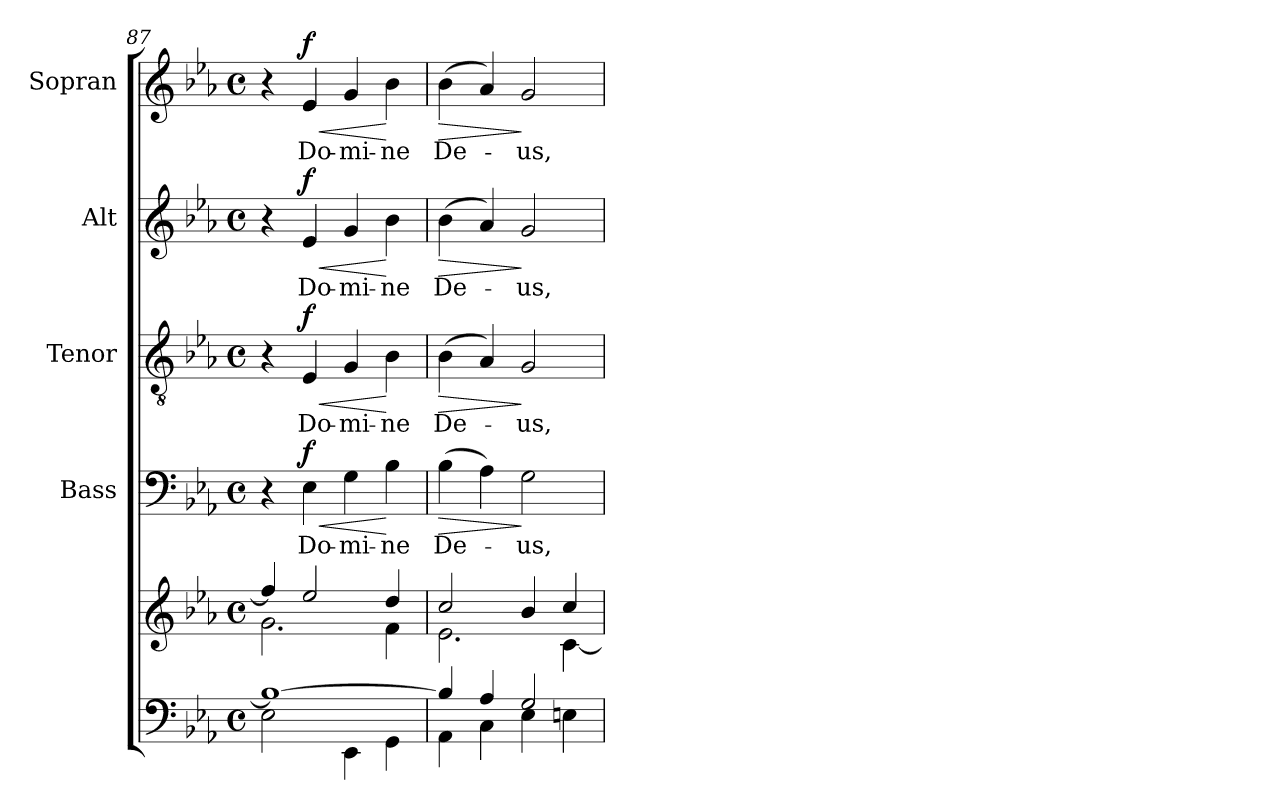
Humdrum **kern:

**kern	**kern	**kern	**text	**dynam	**kern	**text	**dynam	**kern	**text	**dynam	**kern	**text	**dynam
*part5	*part5	*part4	*part4	*part4	*part3	*part3	*part3	*part2	*part2	*part2	*part1	*part1	*part1
*staff6	*staff5	*staff4	*staff4	*staff4	*staff3	*staff3	*staff3	*staff2	*staff2	*staff2	*staff1	*staff1	*staff1
*	*	*I"Bass	*	*	*I"Tenor	*	*	*I"Alt	*	*	*I"Sopran	*	*
*	*	*I'B.	*	*	*I'T.	*	*	*I'A.	*	*	*I'S.	*	*
*clefF4	*clefG2	*clefF4	*	*	*clefGv2	*	*	*clefG2	*	*	*clefG2	*	*
*k[b-e-a-]	*k[b-e-a-]	*k[b-e-a-]	*	*	*k[b-e-a-]	*	*	*k[b-e-a-]	*	*	*k[b-e-a-]	*	*
*E-:	*E-:	*E-:	*	*	*E-:	*	*	*E-:	*	*	*E-:	*	*
*M4/4	*M4/4	*M4/4	*	*	*M4/4	*	*	*M4/4	*	*	*M4/4	*	*
*met(c)	*met(c)	*met(c)	*	*	*met(c)	*	*	*met(c)	*	*	*met(c)	*	*
=87	=87	=87	=87	=87	=87	=87	=87	=87	=87	=87	=87	=87	=87
*^	*^	*	*	*	*	*	*	*	*	*	*	*	*
1B-_	2E-\	4ff/]	2.g\	4r	.	.	4r	.	.	4r	.	.	4r	.	.
!	!	!	!	!	!LO:LY:b	!LO:HP:b	!	!LO:LY:b	!LO:HP:b	!	!LO:LY:b	!LO:HP:b	!	!LO:LY:b	!LO:HP:b
!	!	!	!	!	!	!LO:DY:n=1:a	!	!	!LO:DY:n=1:a	!	!	!LO:DY:n=1:a	!	!	!LO:DY:n=1:a
.	.	2ee-/	.	4E-\	Do-	< f	4E-/	Do-	< f	4e-/	Do-	< f	4e-/	Do-	< f
!	!	!	!	!	!LO:LY:b	!	!	!LO:LY:b	!	!	!LO:LY:b	!	!	!LO:LY:b	!
.	4EE-\	.	.	4G\	-mi-	.	4G/	-mi-	.	4g/	-mi-	.	4g/	-mi-	.
!	!	!	!	!	!LO:LY:b	!	!	!LO:LY:b	!	!	!LO:LY:b	!	!	!LO:LY:b	!
.	4GG\	4dd/	4f\	4B-\	-ne	[	4B-\	-ne	[	4b-\	-ne	[	4b-\	-ne	[
=88	=88	=88	=88	=88	=88	=88	=88	=88	=88	=88	=88	=88	=88	=88	=88
!	!	!	!	!	!LO:LY:b	!LO:HP:b	!	!LO:LY:b	!LO:HP:b	!	!LO:LY:b	!LO:HP:b	!	!LO:LY:b	!LO:HP:b
4B-/]	4AA-\	2cc/	2.e-\	(>4B-\	De-	>	(>4B-\	De-	>	(>4b-\	De-	>	(>4b-\	De-	>
4A-/	4C\	.	.	4A-\)	.	.	4A-/)	.	.	4a-/)	.	.	4a-/)	.	.
!	!	!	!	!	!LO:LY:b	!	!	!LO:LY:b	!	!	!LO:LY:b	!	!	!LO:LY:b	!
2G/	4E-\	4b-/	.	2G\	-us,	]	2G/	-us,	]	2g/	-us,	]	2g/	-us,	]
.	4En\	4cc/	[<4c\	.	.	.	.	.	.	.	.	.	.	.	.
*v	*v	*	*	*	*	*	*	*	*	*	*	*	*	*	*
*	*v	*v	*	*	*	*	*	*	*	*	*	*	*	*
=	=	=	=	=	=	=	=	=	=	=	=	=	=
*-	*-	*-	*-	*-	*-	*-	*-	*-	*-	*-	*-	*-	*-
